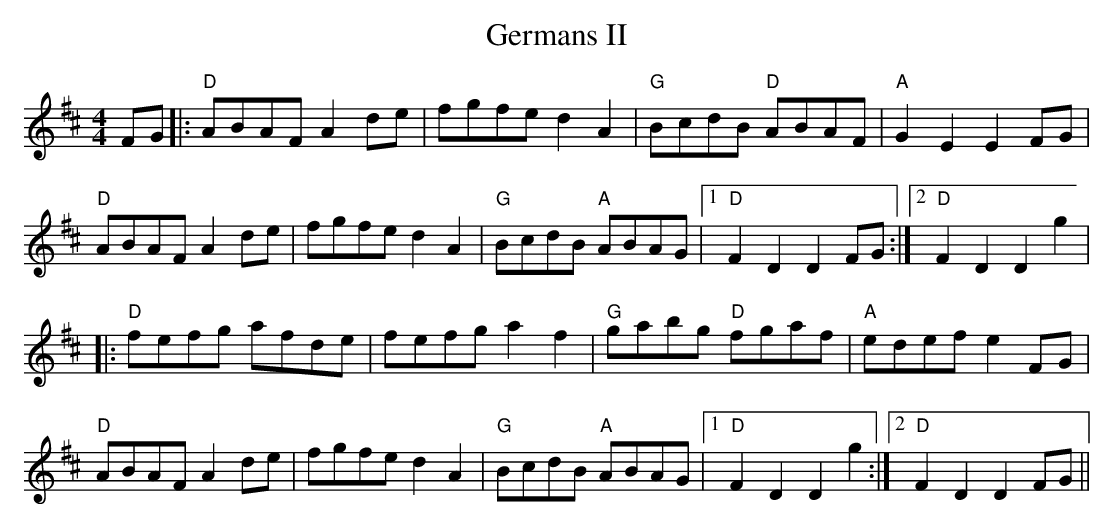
X:1
T:Germans II
M:4/4
K:D
L:1/8
FG|:"D"ABAF A2 de|fgfe d2 A2|"G"BcdB "D"ABAF|"A"G2 E2 E2 FG|
"D"ABAF A2 de|fgfe d2 A2|"G"BcdB "A"ABAG|1 "D"F2 D2 D2 FG:|2 "D"F2 D2 D2 g2|
|:"D"fefg afde|fefg a2 f2|"G"gabg "D"fgaf|"A"edef e2 FG|
"D"ABAF A2 de|fgfe d2 A2|"G"BcdB "A"ABAG|1 "D"F2 D2 D2 g2:|2 "D"F2 D2 D2 FG||
